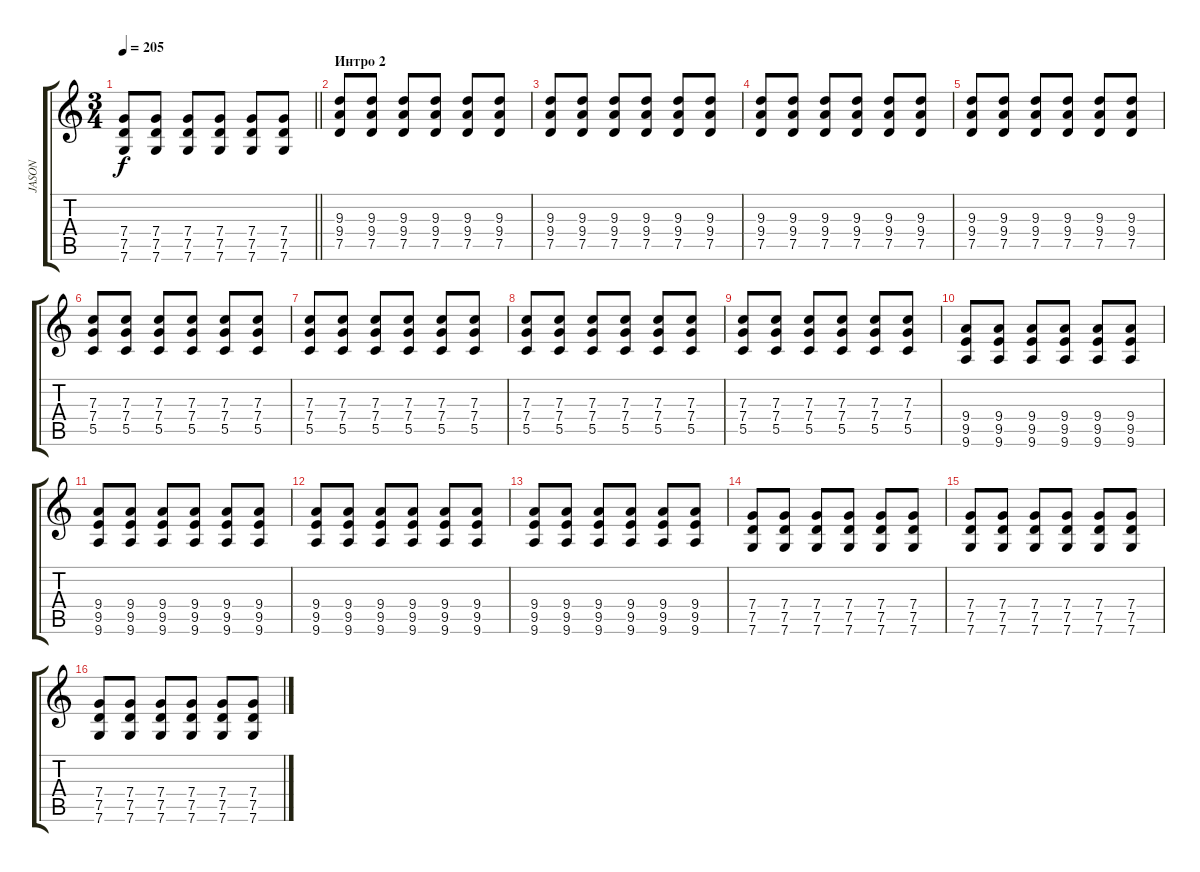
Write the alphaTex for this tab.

\track ("JASON" "JASON") {instrument distortionguitar}
\staff {score tabs}
\tuning (D4 A3 F3 C3 G2 C2) {hide}
\ts (3 4)
\tempo 205
\clef g2
\barLineRight lightlight
\ks c
(7.4 7.5 7.6).8{dy f} (7.4 7.5 7.6).8 (7.4 7.5 7.6).8 (7.4 7.5 7.6).8 (7.4 7.5 7.6).8 (7.4 7.5 7.6).8 |
\section ("" "Интро 2")
(9.3 9.4 7.5).8 (9.3 9.4 7.5).8 (9.3 9.4 7.5).8 (9.3 9.4 7.5).8 (9.3 9.4 7.5).8 (9.3 9.4 7.5).8 |
(9.3 9.4 7.5).8 (9.3 9.4 7.5).8 (9.3 9.4 7.5).8 (9.3 9.4 7.5).8 (9.3 9.4 7.5).8 (9.3 9.4 7.5).8 |
(9.3 9.4 7.5).8 (9.3 9.4 7.5).8 (9.3 9.4 7.5).8 (9.3 9.4 7.5).8 (9.3 9.4 7.5).8 (9.3 9.4 7.5).8 |
(9.3 9.4 7.5).8 (9.3 9.4 7.5).8 (9.3 9.4 7.5).8 (9.3 9.4 7.5).8 (9.3 9.4 7.5).8 (9.3 9.4 7.5).8 |
(7.3 7.4 5.5).8 (7.3 7.4 5.5).8 (7.3 7.4 5.5).8 (7.3 7.4 5.5).8 (7.3 7.4 5.5).8 (7.3 7.4 5.5).8 |
(7.3 7.4 5.5).8 (7.3 7.4 5.5).8 (7.3 7.4 5.5).8 (7.3 7.4 5.5).8 (7.3 7.4 5.5).8 (7.3 7.4 5.5).8 |
(7.3 7.4 5.5).8 (7.3 7.4 5.5).8 (7.3 7.4 5.5).8 (7.3 7.4 5.5).8 (7.3 7.4 5.5).8 (7.3 7.4 5.5).8 |
(7.3 7.4 5.5).8 (7.3 7.4 5.5).8 (7.3 7.4 5.5).8 (7.3 7.4 5.5).8 (7.3 7.4 5.5).8 (7.3 7.4 5.5).8 |
(9.4 9.5 9.6).8 (9.4 9.5 9.6).8 (9.4 9.5 9.6).8 (9.4 9.5 9.6).8 (9.4 9.5 9.6).8 (9.4 9.5 9.6).8 |
(9.4 9.5 9.6).8 (9.4 9.5 9.6).8 (9.4 9.5 9.6).8 (9.4 9.5 9.6).8 (9.4 9.5 9.6).8 (9.4 9.5 9.6).8 |
(9.4 9.5 9.6).8 (9.4 9.5 9.6).8 (9.4 9.5 9.6).8 (9.4 9.5 9.6).8 (9.4 9.5 9.6).8 (9.4 9.5 9.6).8 |
(9.4 9.5 9.6).8 (9.4 9.5 9.6).8 (9.4 9.5 9.6).8 (9.4 9.5 9.6).8 (9.4 9.5 9.6).8 (9.4 9.5 9.6).8 |
(7.4 7.5 7.6).8 (7.4 7.5 7.6).8 (7.4 7.5 7.6).8 (7.4 7.5 7.6).8 (7.4 7.5 7.6).8 (7.4 7.5 7.6).8 |
(7.4 7.5 7.6).8 (7.4 7.5 7.6).8 (7.4 7.5 7.6).8 (7.4 7.5 7.6).8 (7.4 7.5 7.6).8 (7.4 7.5 7.6).8 |
(7.4 7.5 7.6).8 (7.4 7.5 7.6).8 (7.4 7.5 7.6).8 (7.4 7.5 7.6).8 (7.4 7.5 7.6).8 (7.4 7.5 7.6).8
